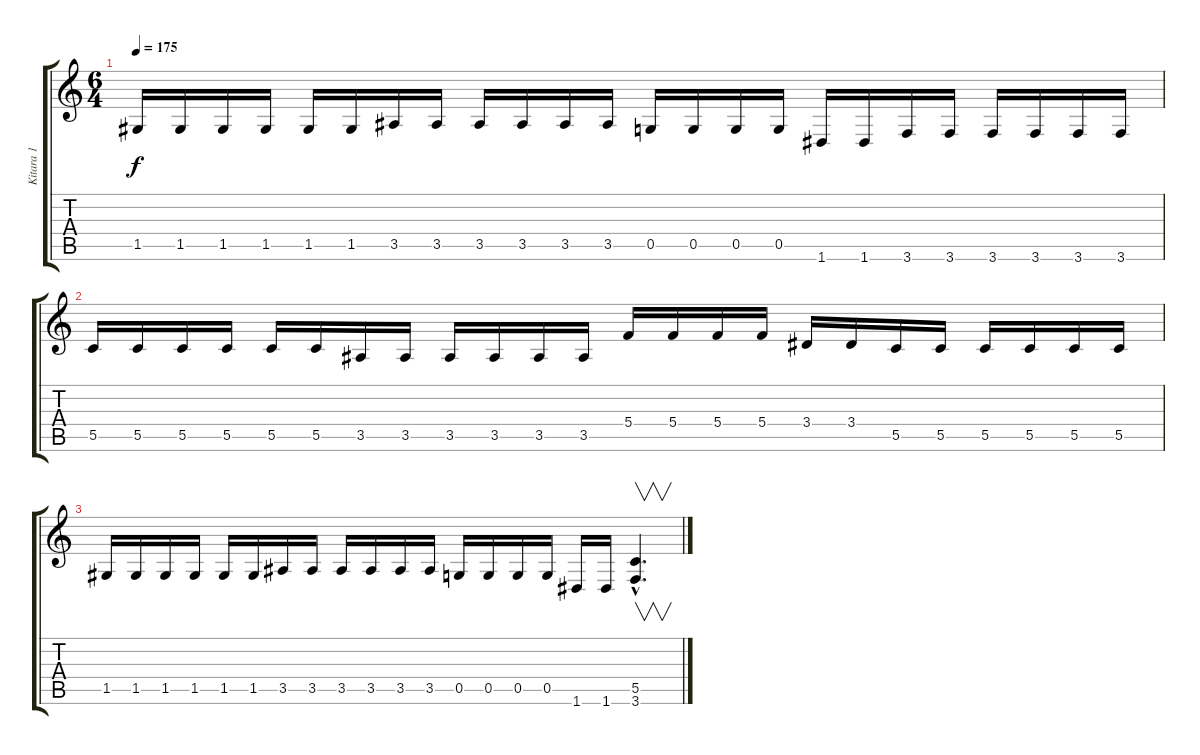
\track ("Kitara 1" "Kitara 1") {instrument distortionguitar}
\staff {score tabs}
\tuning (D4 A3 F3 C3 G2 D2) {hide}
\ts (6 4)
\tempo 175
\clef g2
\ks c
1.5.16{dy f} 1.5.16 1.5.16 1.5.16 1.5.16 1.5.16 3.5.16 3.5.16 3.5.16 3.5.16 3.5.16 3.5.16 0.5.16 0.5.16 0.5.16 0.5.16 1.6.16 1.6.16 3.6.16 3.6.16 3.6.16 3.6.16 3.6.16 3.6.16 |
5.5.16 5.5.16 5.5.16 5.5.16 5.5.16 5.5.16 3.5.16 3.5.16 3.5.16 3.5.16 3.5.16 3.5.16 5.4.16 5.4.16 5.4.16 5.4.16 3.4.16 3.4.16 5.5.16 5.5.16 5.5.16 5.5.16 5.5.16 5.5.16 |
1.5.16 1.5.16 1.5.16 1.5.16 1.5.16 1.5.16 3.5.16 3.5.16 3.5.16 3.5.16 3.5.16 3.5.16 0.5.16 0.5.16 0.5.16 0.5.16 1.6.16 1.6.16 (5.5{hac} 3.6{hac}).4{v d}
